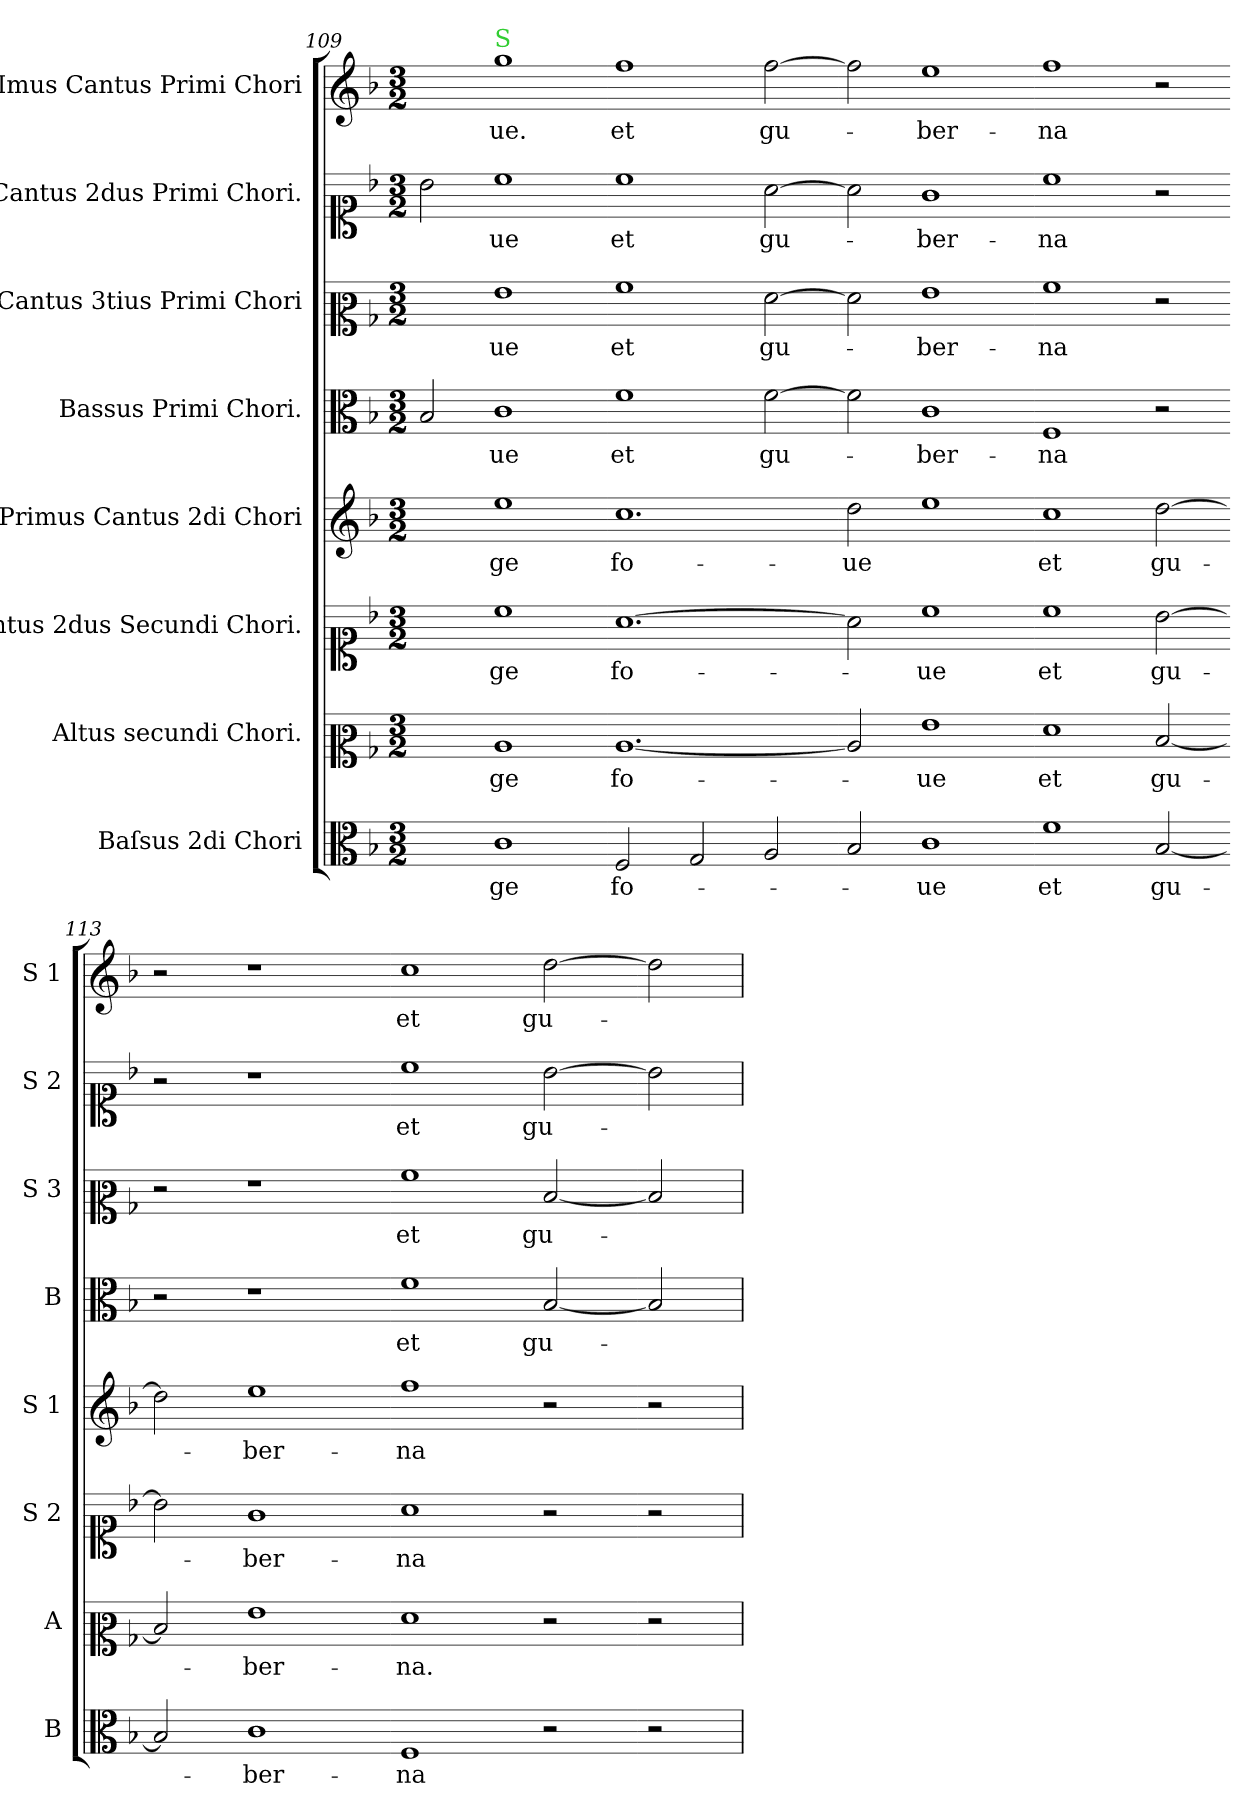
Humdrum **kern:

**kern	**text	**kern	**text	**kern	**text	**kern	**text	**kern	**text	**kern	**text	**kern	**text	**kern	**text
*part8	*part8	*part7	*part7	*part6	*part6	*part5	*part5	*part4	*part4	*part3	*part3	*part2	*part2	*part1	*part1
*staff8	*staff8	*staff7	*staff7	*staff6	*staff6	*staff5	*staff5	*staff4	*staff4	*staff3	*staff3	*staff2	*staff2	*staff1	*staff1
*I"Baſsus 2di Chori	*	*I"Altus secundi Chori.	*	*I"Cantus 2dus Secundi Chori.	*	*I"Primus Cantus 2di Chori	*	*I"Bassus Primi Chori.	*	*I"Cantus 3tius Primi Chori	*	*I"Cantus 2dus Primi Chori.	*	*I"Imus Cantus Primi Chori	*
*I'B	*	*I'A	*	*I'S 2	*	*I'S 1	*	*I'B	*	*I'S 3	*	*I'S 2	*	*I'S 1	*
*clefC3	*	*clefC2	*	*clefC1	*	*clefG2	*	*clefC3	*	*clefC2	*	*clefC1	*	*clefG2	*
*k[b-]	*	*k[b-]	*	*k[b-]	*	*k[b-]	*	*k[b-]	*	*k[b-]	*	*k[b-]	*	*k[b-]	*
*F:	*	*F:	*	*F:	*	*F:	*	*F:	*	*F:	*	*F:	*	*F:	*
*M3/2	*	*M3/2	*	*M3/2	*	*M3/2	*	*M3/2	*	*M3/2	*	*M3/2	*	*M3/2	*
=109	=109	=109	=109	=109	=109	=109	=109	=109	=109	=109	=109	=109	=109	=109	=109
2ryy	.	2ryy	.	2ryy	.	2ryy	.	2B-/	.	2ryy	.	2b-\	.	2ryy	.
!	!	!	!	!	!	!	!	!	!	!	!	!	!	!LO:TX:a:color=limegreen:t=S	!
1c	-ge	1c	-ge	1cc	-ge	1ee	-ge	1c	-ue	1g	-ue	1cc	-ue	1gg	-ue.
=110-	=110-	=110-	=110-	=110-	=110-	=110-	=110-	=110-	=110-	=110-	=110-	=110-	=110-	=110-	=110-
2F/	fo-	[1.c	fo-	[1.a	fo-	1.cc	fo-	1f	et	1a	et	1cc	et	1ff	et
2G/	.	.	.	.	.	.	.	.	.	.	.	.	.	.	.
2A/	.	.	.	.	.	.	.	[2f\	gu-	[2f\	gu-	[2a\	gu-	[2ff\	gu-
=111-	=111-	=111-	=111-	=111-	=111-	=111-	=111-	=111-	=111-	=111-	=111-	=111-	=111-	=111-	=111-
2B-/	.	2c]	.	2a]	.	2dd\	-ue	2f\]	.	2f\]	.	2a\]	.	2ff\]	.
1c	-ue	1g	-ue	1cc	-ue	1ee	.	1c	-ber-	1g	-ber-	1g	-ber-	1ee	-ber-
=112-	=112-	=112-	=112-	=112-	=112-	=112-	=112-	=112-	=112-	=112-	=112-	=112-	=112-	=112-	=112-
1f	et	1f	et	1cc	et	1cc	et	1F	-na	1a	-na	1cc	-na	1ff	-na
[2B-/	gu-	[2d/	gu-	[2b-\	gu-	[2dd\	gu-	2r	.	2r	.	2r	.	2r	.
=113-	=113-	=113-	=113-	=113-	=113-	=113-	=113-	=113-	=113-	=113-	=113-	=113-	=113-	=113-	=113-
2B-/]	.	2d/]	.	2b-\]	.	2dd\]	.	2r	.	2r	.	2r	.	2r	.
1c	-ber-	1g	-ber-	1g	-ber-	1ee	-ber-	1r	.	1r	.	1r	.	1r	.
=114-	=114-	=114-	=114-	=114-	=114-	=114-	=114-	=114-	=114-	=114-	=114-	=114-	=114-	=114-	=114-
1F	-na	1f	-na.	1a	-na	1ff	-na	1f	et	1a	et	1cc	et	1cc	et
2r	.	2r	.	2r	.	2r	.	[2B-/	gu-	[2d/	gu-	[2b-\	gu-	[2dd\	gu-
=115-	=115-	=115-	=115-	=115-	=115-	=115-	=115-	=115-	=115-	=115-	=115-	=115-	=115-	=115-	=115-
2r	.	2r	.	2r	.	2r	.	2B-/]	.	2d/]	.	2b-\]	.	2dd\]	.
=	=	=	=	=	=	=	=	=	=	=	=	=	=	=	=
*-	*-	*-	*-	*-	*-	*-	*-	*-	*-	*-	*-	*-	*-	*-	*-
